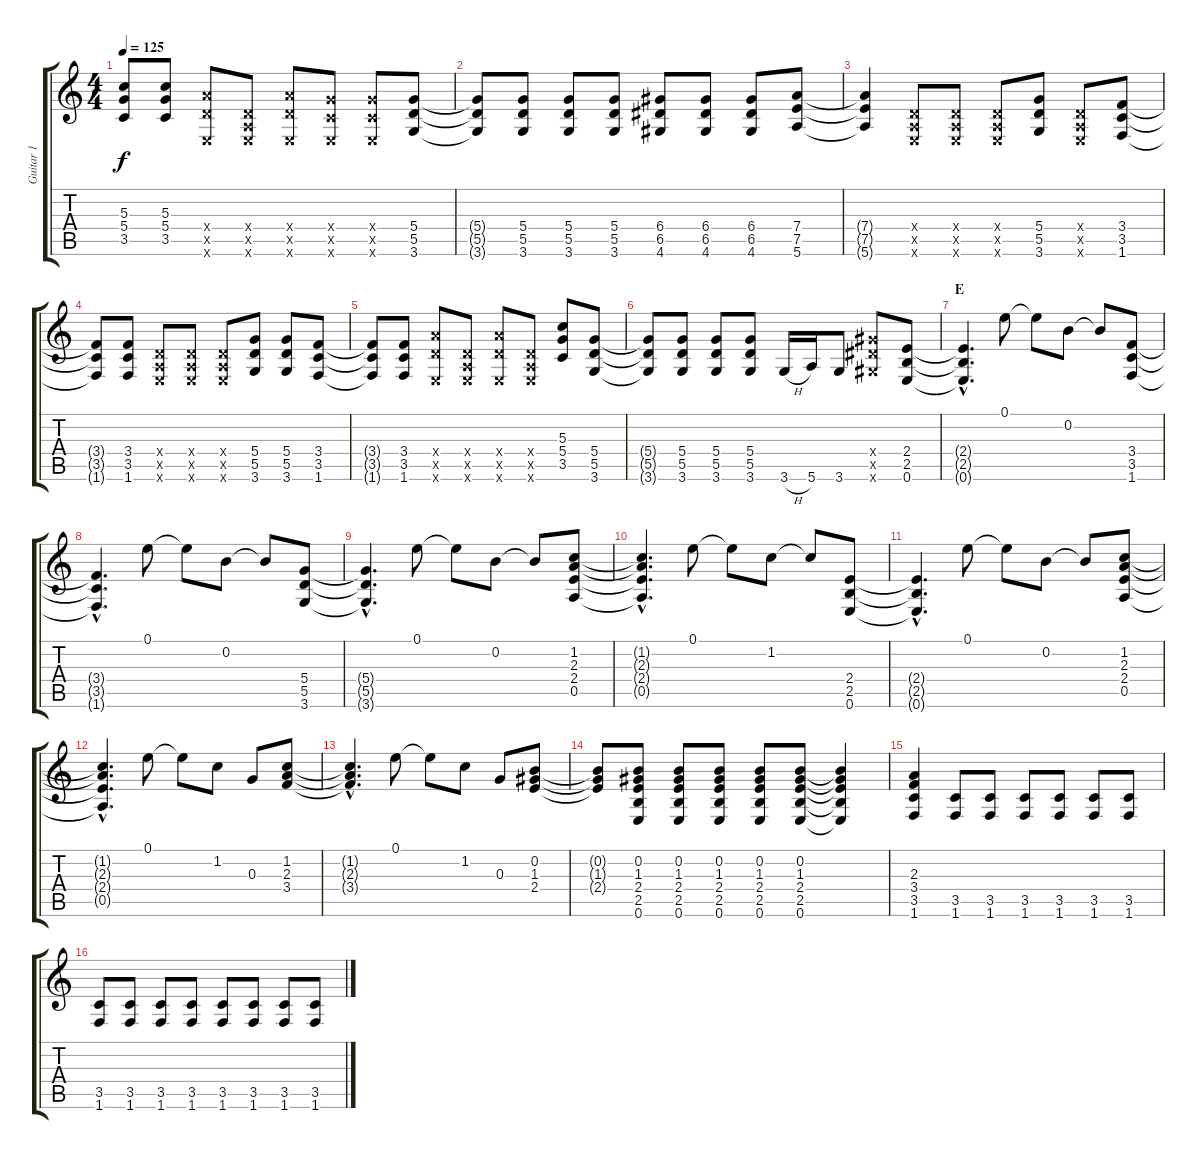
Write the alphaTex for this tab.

\track ("Guitar 1" "Guitar 1") {instrument overdrivenguitar}
\staff {score tabs}
\tuning (E4 B3 G3 D3 A2 E2) {hide}
\ts (4 4)
\tempo 125
\clef g2
\ks c
(5.3{t} 5.4{t} 3.5{t}).8{dy f} (5.3 5.4 3.5).8 (7.4{x} 5.5{x} 0.6{x}).8 (0.4{x} 0.5{x} 0.6{x}).8 (7.4{x} 5.5{x} 0.6{x}).8 (5.4{x} 3.5{x} 0.6{x}).8 (5.4{x} 3.5{x} 0.6{x}).8 (5.4 5.5 3.6).8 |
(5.4{t} 5.5{t} 3.6{t}).8 (5.4 5.5 3.6).8 (5.4 5.5 3.6).8 (5.4 5.5 3.6).8 (6.4 6.5 4.6).8 (6.4 6.5 4.6).8 (6.4 6.5 4.6).8 (7.4 7.5 5.6).8 |
(7.4{t} 7.5{t} 5.6{t}).4 (0.4{x} 0.5{x} 0.6{x}).8 (0.4{x} 0.5{x} 0.6{x}).8 (0.4{x} 0.5{x} 0.6{x}).8 (5.4 5.5 3.6).8 (0.4{x} 0.5{x} 0.6{x}).8 (3.4 3.5 1.6).8 |
(3.4{t} 3.5{t} 1.6{t}).8 (3.4 3.5 1.6).8 (0.4{x} 0.5{x} 0.6{x}).8 (0.4{x} 0.5{x} 0.6{x}).8 (0.4{x} 0.5{x} 0.6{x}).8 (5.4 5.5 3.6).8 (5.4 5.5 3.6).8 (3.4 3.5 1.6).8 |
(3.4{t} 3.5{t} 1.6{t}).8 (3.4 3.5 1.6).8 (7.4{x} 5.5{x} 0.6{x}).8 (0.4{x} 0.5{x} 0.6{x}).8 (7.4{x} 5.5{x} 0.6{x}).8 (0.4{x} 0.5{x} 0.6{x}).8 (5.3 5.4 3.5).8 (5.4 5.5 3.6).8 |
(5.4{t} 5.5{t} 3.6{t}).8 (5.4 5.5 3.6).8 (5.4 5.5 3.6).8 (5.4 5.5 3.6).8 3.6{h}.16 5.6.16 3.6.8 (6.4{x} 6.5{x} 4.6{x}).8 (2.4 2.5 0.6).8 |
\section ("" "E")
(2.4{hac t} 2.5{hac t} 0.6{hac t}).4{d} 0.1.8 0.1{t}.8 0.2.8 0.2{t}.8 (3.4 3.5 1.6).8 |
(3.4{hac t} 3.5{hac t} 1.6{hac t}).4{d} 0.1.8 0.1{t}.8 0.2.8 0.2{t}.8 (5.4 5.5 3.6).8 |
(5.4{hac t} 5.5{hac t} 3.6{hac t}).4{d} 0.1.8 0.1{t}.8 0.2.8 0.2{t}.8 (1.2 2.3 2.4 0.5).8 |
(1.2{hac t} 2.3{hac t} 2.4{hac t} 0.5{hac t}).4{d} 0.1.8 0.1{t}.8 1.2.8 1.2{t}.8 (2.4 2.5 0.6).8 |
(2.4{hac t} 2.5{hac t} 0.6{hac t}).4{d} 0.1.8 0.1{t}.8 0.2.8 0.2{t}.8 (1.2 2.3 2.4 0.5).8 |
(1.2{hac t} 2.3{hac t} 2.4{hac t} 0.5{hac t}).4{d} 0.1.8 0.1{t}.8 1.2.8 0.3.8 (1.2 2.3 3.4).8 |
(1.2{hac t} 2.3{hac t} 3.4{hac t}).4{d} 0.1.8 0.1{t}.8 1.2.8 0.3.8 (0.2 1.3 2.4).8 |
(0.2{t} 1.3{t} 2.4{t}).8 (0.2 1.3 2.4 2.5 0.6).8 (0.2 1.3 2.4 2.5 0.6).8 (0.2 1.3 2.4 2.5 0.6).8 (0.2 1.3 2.4 2.5 0.6).8 (0.2 1.3 2.4 2.5 0.6).8 (0.2{t} 1.3{t} 2.4{t} 2.5{t} 0.6{t}).4 |
(2.3 3.4 3.5 1.6).4 (3.5 1.6).8 (3.5 1.6).8 (3.5 1.6).8 (3.5 1.6).8 (3.5 1.6).8 (3.5 1.6).8 |
(3.5 1.6).8 (3.5 1.6).8 (3.5 1.6).8 (3.5 1.6).8 (3.5 1.6).8 (3.5 1.6).8 (3.5 1.6).8 (3.5 1.6).8
